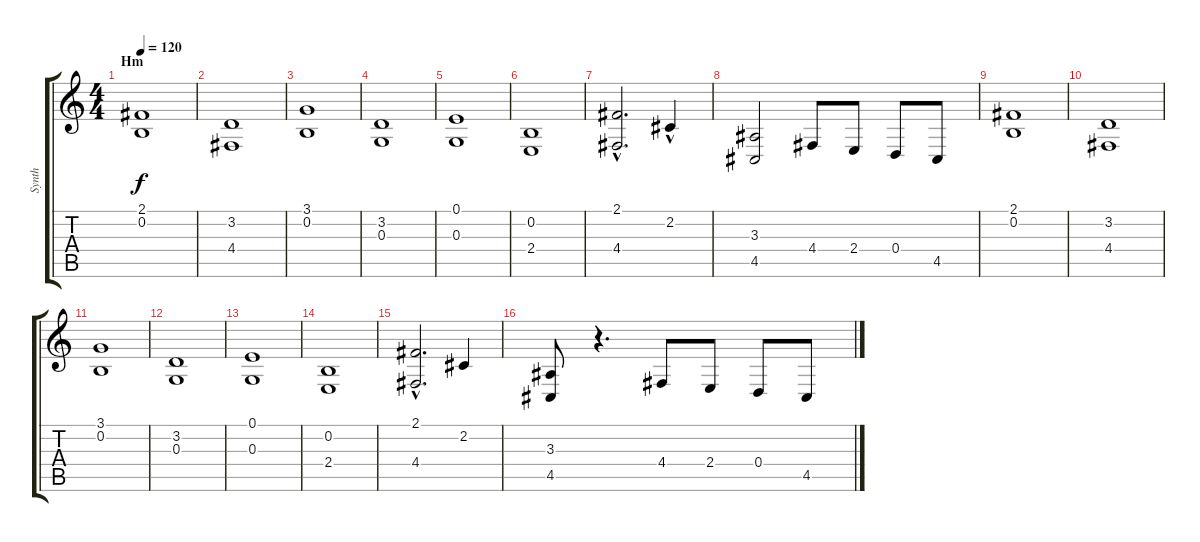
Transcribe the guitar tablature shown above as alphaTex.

\track ("Synth" "Synth") {instrument stringensemble1}
\staff {score tabs}
\tuning (E4 B3 G3 D3 A2 E2) {hide}
\ts (4 4)
\section ("" "Hm")
\tempo 120
\clef g2
\ks c
(2.1 0.2).1{dy f} |
(3.2 4.4).1 |
(3.1 0.2).1 |
(3.2 0.3).1 |
(0.1 0.3).1 |
(0.2 2.4).1 |
(2.1{hac} 4.4{hac}).2{d} 2.2{hac}.4 |
(3.3 4.5).2 4.4.8 2.4.8 0.4.8 4.5.8 |
(2.1 0.2).1 |
(3.2 4.4).1 |
(3.1 0.2).1 |
(3.2 0.3).1 |
(0.1 0.3).1 |
(0.2 2.4).1 |
(2.1{hac} 4.4{hac}).2{d} 2.2.4 |
(3.3 4.5).8 r.4{d} 4.4.8 2.4.8 0.4.8 4.5.8
